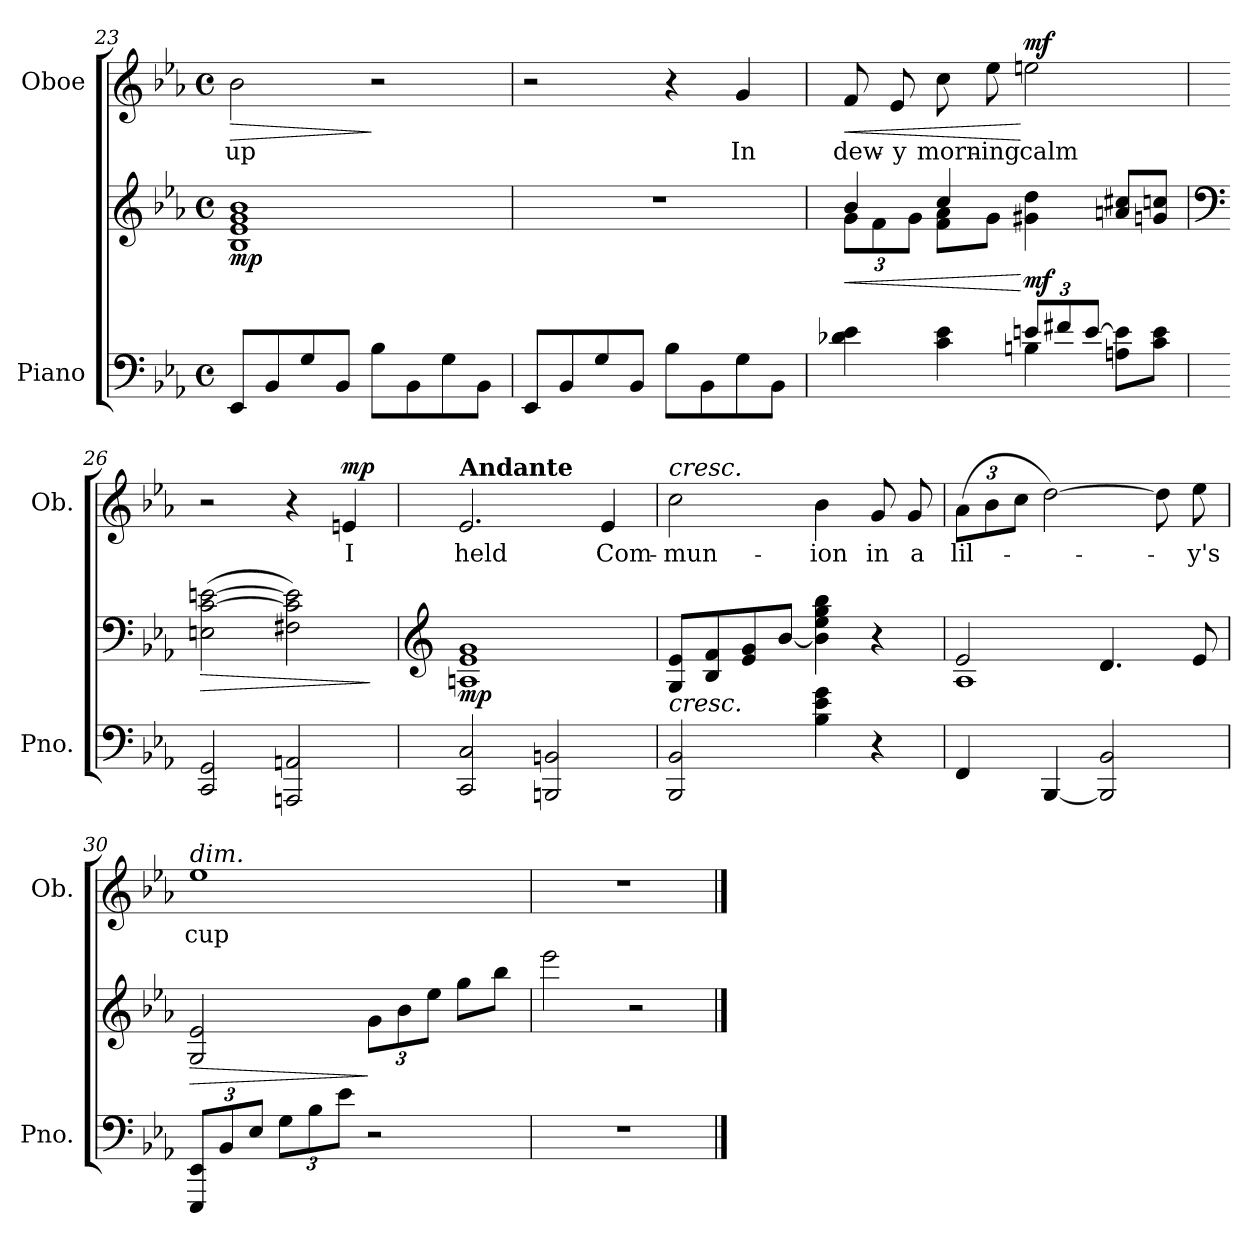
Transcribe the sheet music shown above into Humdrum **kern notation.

**kern	**kern	**dynam	**kern	**text	**dynam
*part2	*part2	*part2	*part1	*part1	*part1
*staff3	*staff2	*staff2/3	*staff1	*staff1	*staff1
*I"Piano	*	*	*I"Oboe	*	*
*I'Pno.	*	*	*I'Ob.	*	*
*clefF4	*clefG2	*	*clefG2	*	*
*k[b-e-a-]	*k[b-e-a-]	*	*k[b-e-a-]	*	*
*M4/4	*M4/4	*	*M4/4	*	*
*met(c)	*met(c)	*	*met(c)	*	*
=23	=23	=23	=23	=23	=23
!	!	!LO:DY:b	!	!LO:LY:b	!LO:HP:b
8EE-/L	1B- 1e- 1g 1b-	mp	2b-\	up	>
8BB-/	.	.	.	.	.
8G/	.	.	.	.	.
8BB-/J	.	.	.	.	.
8B-\L	.	.	2r	.	]
8BB-\	.	.	.	.	.
8G\	.	.	.	.	.
8BB-\J	.	.	.	.	.
=24	=24	=24	=24	=24	=24
8EE-/L	1r	.	2r	.	.
8BB-/	.	.	.	.	.
8G/	.	.	.	.	.
8BB-/J	.	.	.	.	.
8B-\L	.	.	4r	.	.
8BB-\	.	.	.	.	.
!	!	!	!	!LO:LY:b	!
8G\	.	.	4g/	In	.
8BB-\J	.	.	.	.	.
!!LO:PB:g=z
=25	=25	=25	=25	=25	=25
*^	*	*	*	*	*
!	!	!	!LO:HP:b	!	!	!
*	*	*^	*	*	*	*
*	*	*	*Xbrackettup	*	*	*	*
!	!	!	!	!	!	!LO:LY:b	!LO:HP:b
4d-X\ 4e-\	2ryy	4b-/	12g\L	<	8f/	dew-	<
.	.	.	12f\	.	.	.	.
!	!	!	!	!	!	!LO:LY:b	!
.	.	.	.	.	8e-/	-y	.
.	.	.	12g\J	.	.	.	.
!	!	!	!	!	!	!LO:LY:b	!
4c\ 4e-\	.	4cc/	8f\ 8a-\L	.	8cc\	morn-	.
!	!	!	!	!	!	!LO:LY:b	!
.	.	.	8g\J	.	8ee-\	-ing	.
*Xbrackettup	*	*	*	*	*	*	*
!	!	!	!	!LO:DY:n=1:b	!	!LO:LY:b	!LO:DY:n=1:a
12en/L	4Bn\	4g#X\ 4dd\	2ryy	[ mf	2een\	calm	[ mf
12f#X/	.	.	.	.	.	.	.
[12e/J	.	.	.	.	.	.	.
8An\ 8e\]L	4ryy	8an/ 8cc#X/L	.	.	.	.	.
8c\ 8e\J	.	8gn/ 8ccn/J	.	.	.	.	.
*v	*v	*	*	*	*	*	*
*	*v	*v	*	*	*	*
=26	=26	=26	=26	=26	=26
*	*clefF4	*	*	*	*
!	!	!LO:HP:b	!	!	!
2CC/ 2GG/	(<2En\ [2c\ [2en\	>	2r	.	.
2AAAn/ 2AAn/	2F#X\ 2c\] 2e\])	.	4r	.	.
!	!	!	!	!LO:LY:b	!LO:DY:a
.	.	.	4en/	I	mp
.	.	]	.	.	.
=27	=27	=27	=27	=27	=27
*	*clefG2	*	*	*	*
!	!	!	!LO:TX:a:B:t=Andante	!	!
!	!	!LO:DY:b	!	!LO:LY:b	!
2CC/ 2C/	1An 1e- 1g	mp	2.e-/	held	.
2BBBn/ 2BBn/	.	.	.	.	.
!	!	!	!	!LO:LY:b	!
.	.	.	4e-/	Com-	.
=28	=28	=28	=28	=28	=28
!	!	!	!LO:TX:a:i:t=cresc.	!	!
!	!LO:TX:b:i:t=cresc.	!	!	!	!
!	!	!	!	!LO:LY:b	!
2BBB-/ 2BB-/	8G/ 8e-/L	.	2cc\	-mun-	.
.	8B-/ 8f/	.	.	.	.
.	8e-/ 8g/	.	.	.	.
.	[8b-/J	.	.	.	.
!	!	!	!	!LO:LY:b	!
4B-\ 4e-\ 4g\	4b-\] 4ee-\ 4gg\ 4bb-\	.	4b-\	-ion	.
!	!	!	!	!LO:LY:b	!
4r	4r	.	8g/	in	.
!	!	!	!	!LO:LY:b	!
.	.	.	8g/	a	.
!!LO:LB:g=z
=29	=29	=29	=29	=29	=29
*	*^	*	*	*	*
*	*	*	*	*Xbrackettup	*	*
!	!	!	!	!	!LO:LY:b	!
4FF/	2e-/	1A-	.	(12a-\L	lil-	.
.	.	.	.	12b-\	.	.
.	.	.	.	12cc\J	.	.
[4BBB-/	.	.	.	[2dd\)	.	.
2BBB-/] 2BB-/	4.d/	.	.	.	.	.
.	.	.	.	8dd\]	.	.
!	!	!	!	!	!LO:LY:b	!
.	8e-/	.	.	8ee-\	-y's	.
*	*v	*v	*	*	*	*
=30	=30	=30	=30	=30	=30
!	!	!	!LO:TX:a:i:t=dim.	!	!
!	!	!LO:HP:b	!	!LO:LY:b	!
12EEE-/ 12EE-/L	2G/ 2e-/	>	1ee-	cup	.
12BB-/	.	.	.	.	.
12E-/J	.	.	.	.	.
12G\L	.	.	.	.	.
12B-\	.	.	.	.	.
12e-\J	.	.	.	.	.
2r	12g\L	]	.	.	.
.	12b-\	.	.	.	.
.	12ee-\J	.	.	.	.
.	8gg\L	.	.	.	.
.	8bb-\J	.	.	.	.
=31	=31	=31	=31	=31	=31
1r	2eee-\	.	1r	.	.
.	2r	.	.	.	.
==	==	==	==	==	==
*-	*-	*-	*-	*-	*-
